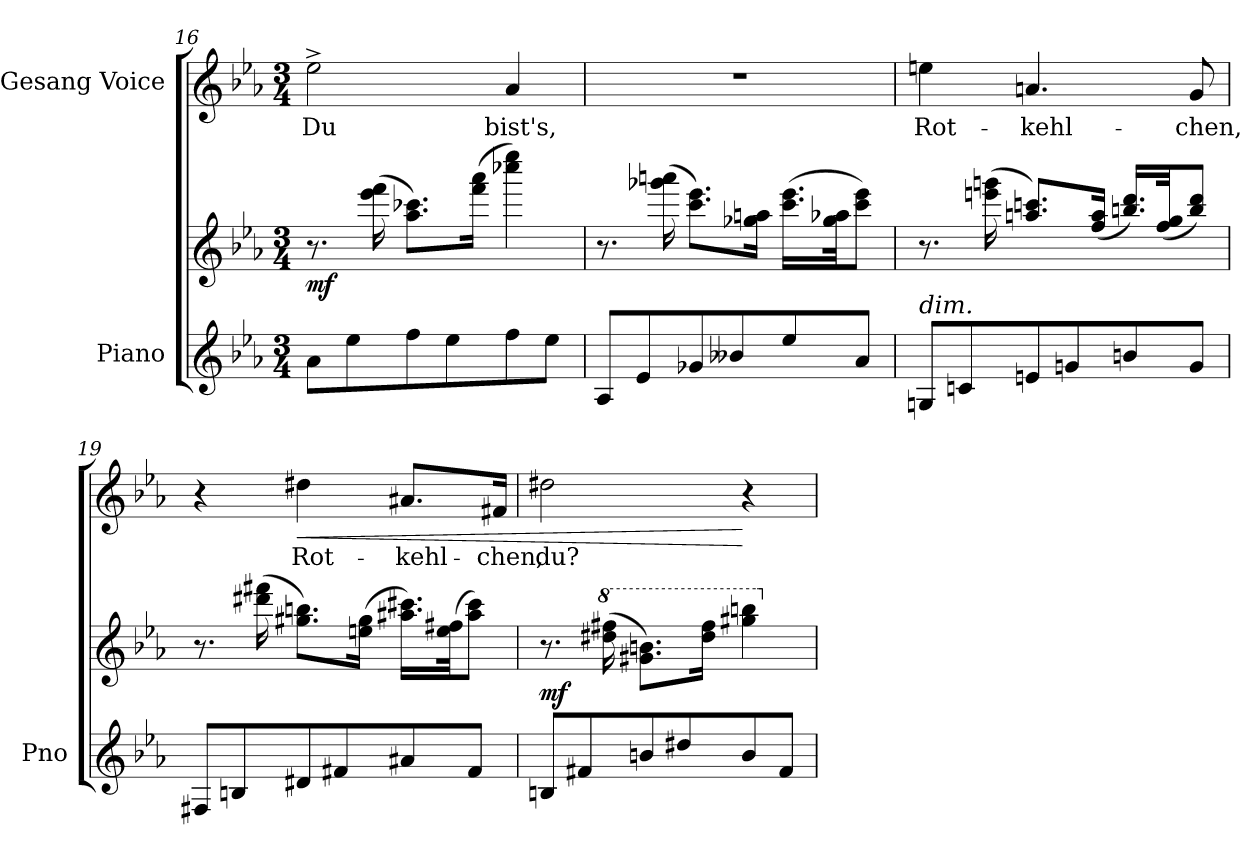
**kern	**kern	**dynam	**kern	**text	**dynam
*part2	*part2	*part2	*part1	*part1	*part1
*staff3	*staff2	*staff2/3	*staff1	*staff1	*staff1
*I"Piano	*	*	*I"Gesang Voice	*	*
*I'Pno	*	*	*	*	*
*clefG2	*clefG2	*	*clefG2	*	*
*k[b-e-a-]	*k[b-e-a-]	*	*k[b-e-a-]	*	*
*M3/4	*M3/4	*	*M3/4	*	*
=16	=16	=16	=16	=16	=16
!	!	!LO:DY:b	!	!	!
8a-\L	8.r	mf	2ee-^\	Du	.
8ee-\	.	.	.	.	.
.	(16eee-\ 16fff\	.	.	.	.
8ff\	8.aa-\ 8.ccc-X\L)	.	.	.	.
8ee-\	.	.	.	.	.
.	(16fff\ 16aaa-\Jk	.	.	.	.
8ff\	4cccc-X\ 4eeee-\)	.	4a-/	bist's,	.
8ee-\J	.	.	.	.	.
=17	=17	=17	=17	=17	=17
8A-/L	8.r	.	2.r	.	.
8e-/	.	.	.	.	.
.	(16ggg-X\ 16aaan\	.	.	.	.
8g-X/	8.ccc\ 8.eee-\L)	.	.	.	.
8b--X/	.	.	.	.	.
.	16gg-X\ 16aan\Jk	.	.	.	.
8ee-/	(16.ccc\ 16.eee-\LL	.	.	.	.
.	32gg-\ 32aa-X\JK	.	.	.	.
8a-/J	8ccc\ 8eee-\J)	.	.	.	.
=18	=18	=18	=18	=18	=18
!LO:TX:a:i:t=dim.	!	!	!	!	!
8Gn/L	8.r	.	4een\	Rot-	.
8cn/	.	.	.	.	.
.	(16eeen\ 16gggn\	.	.	.	.
8en/	8.aan/ 8.cccn/L)	.	4.an/	-kehl-	.
8gn/	.	.	.	.	.
.	(16ff/ 16aa/Jk	.	.	.	.
8bn/	16.bbn/ 16.ddd/LL)	.	.	.	.
.	(32ff/ 32gg/JK	.	.	.	.
8g/J	8bb/ 8ddd/J)	.	8g/	-chen,	.
=19	=19	=19	=19	=19	=19
8F#X/L	8.r	.	4r	.	.
8Bn/	.	.	.	.	.
.	(16ddd#X\ 16fff#X\	.	.	.	.
!	!	!	!	!	!LO:HP:b
8d#X/	8.gg#X\ 8.bbn\L)	.	4dd#X\	Rot-	<
8f#X/	.	.	.	.	.
.	(16een\ 16gg#\Jk	.	.	.	.
8a#X/	16.aa#X\ 16.ccc#X\LL)	.	8.a#X/L	-kehl-	.
.	(32ee\ 32ff#X\JK	.	.	.	.
8f#/J	8aa#\ 8ccc#\J)	.	.	.	.
.	.	.	16f#X/Jk	-chen,	.
=20	=20	=20	=20	=20	=20
!	!	!LO:DY:a=2	!	!	!
8Bn/L	8.r	mf	2dd#X\	du?	.
8f#X/	.	.	.	.	.
*	*8va	*	*	*	*
.	(16ddd#X\ 16fff#X\	.	.	.	.
8bn/	8.gg#X\ 8.bbn\L)	.	.	.	.
8dd#X/	.	.	.	.	.
.	16ddd#\ 16fff#\Jk	.	.	.	.
8b/	4ggg#X\ 4bbbn\	.	4r	.	[
8f#/J	.	.	.	.	.
*	*X8va	*	*	*	*
=	=	=	=	=	=
*-	*-	*-	*-	*-	*-
